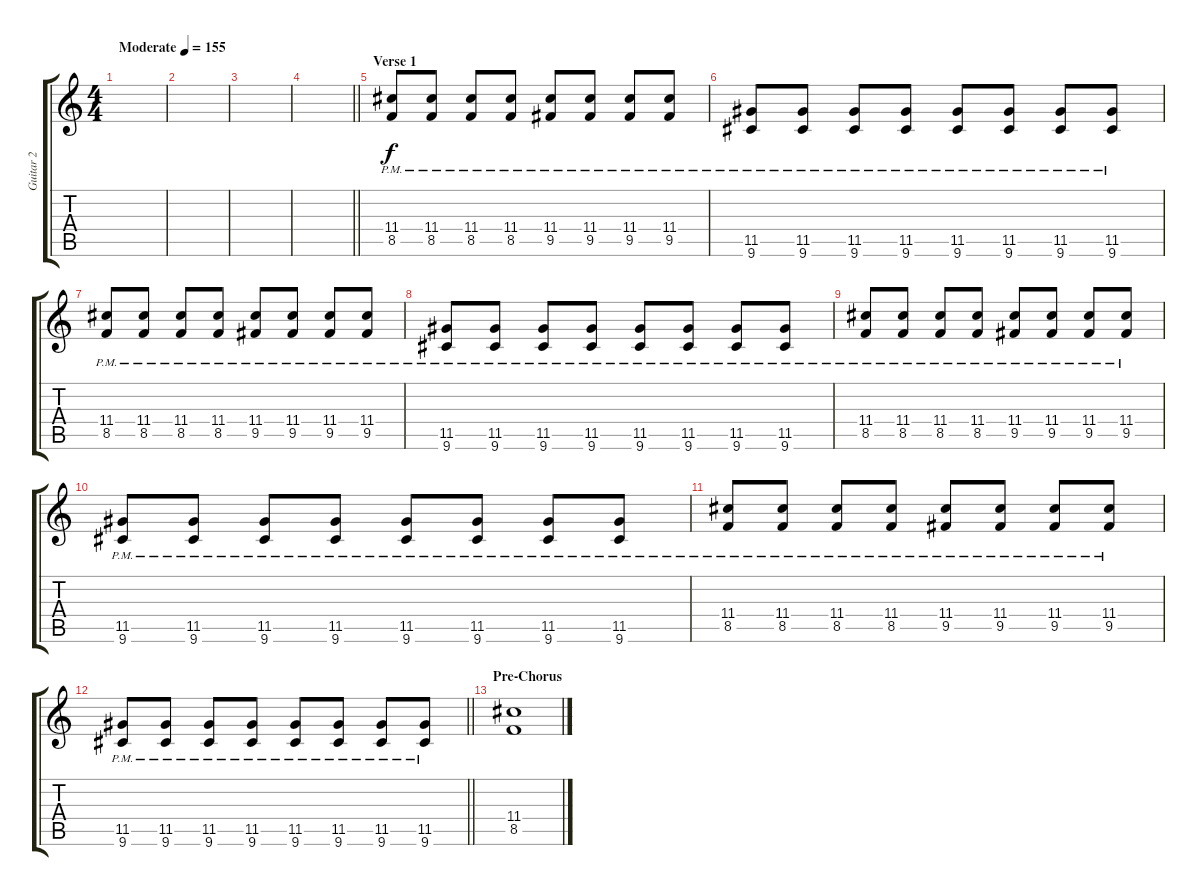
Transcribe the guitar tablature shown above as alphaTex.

\track ("Guitar 2" "Guitar 2") {instrument distortionguitar}
\staff {score tabs}
\tuning (E4 B3 G3 D3 A2 E2) {hide}
\ts (4 4)
\tempo (155 "Moderate")
\clef g2
\ks c
|
|
|
\barLineRight lightlight
|
\section ("" "Verse 1")
(11.4{pm} 8.5{pm}).8 (11.4{pm} 8.5{pm}).8 (11.4{pm} 8.5{pm}).8 (11.4{pm} 8.5{pm}).8 (11.4{pm} 9.5{pm}).8 (11.4{pm} 9.5{pm}).8 (11.4{pm} 9.5{pm}).8 (11.4{pm} 9.5{pm}).8 |
(11.5{pm} 9.6{pm}).8 (11.5{pm} 9.6{pm}).8 (11.5{pm} 9.6{pm}).8 (11.5{pm} 9.6{pm}).8 (11.5{pm} 9.6{pm}).8 (11.5{pm} 9.6{pm}).8 (11.5{pm} 9.6{pm}).8 (11.5{pm} 9.6{pm}).8 |
(11.4{pm} 8.5{pm}).8 (11.4{pm} 8.5{pm}).8 (11.4{pm} 8.5{pm}).8 (11.4{pm} 8.5{pm}).8 (11.4{pm} 9.5{pm}).8 (11.4{pm} 9.5{pm}).8 (11.4{pm} 9.5{pm}).8 (11.4{pm} 9.5{pm}).8 |
(11.5{pm} 9.6{pm}).8 (11.5{pm} 9.6{pm}).8 (11.5{pm} 9.6{pm}).8 (11.5{pm} 9.6{pm}).8 (11.5{pm} 9.6{pm}).8 (11.5{pm} 9.6{pm}).8 (11.5{pm} 9.6{pm}).8 (11.5{pm} 9.6{pm}).8 |
(11.4{pm} 8.5{pm}).8 (11.4{pm} 8.5{pm}).8 (11.4{pm} 8.5{pm}).8 (11.4{pm} 8.5{pm}).8 (11.4{pm} 9.5{pm}).8 (11.4{pm} 9.5{pm}).8 (11.4{pm} 9.5{pm}).8 (11.4{pm} 9.5{pm}).8 |
(11.5{pm} 9.6{pm}).8 (11.5{pm} 9.6{pm}).8 (11.5{pm} 9.6{pm}).8 (11.5{pm} 9.6{pm}).8 (11.5{pm} 9.6{pm}).8 (11.5{pm} 9.6{pm}).8 (11.5{pm} 9.6{pm}).8 (11.5{pm} 9.6{pm}).8 |
(11.4{pm} 8.5{pm}).8 (11.4{pm} 8.5{pm}).8 (11.4{pm} 8.5{pm}).8 (11.4{pm} 8.5{pm}).8 (11.4{pm} 9.5{pm}).8 (11.4{pm} 9.5{pm}).8 (11.4{pm} 9.5{pm}).8 (11.4{pm} 9.5{pm}).8 |
\barLineRight lightlight
(11.5{pm} 9.6{pm}).8 (11.5{pm} 9.6{pm}).8 (11.5{pm} 9.6{pm}).8 (11.5{pm} 9.6{pm}).8 (11.5{pm} 9.6{pm}).8 (11.5{pm} 9.6{pm}).8 (11.5{pm} 9.6{pm}).8 (11.5{pm} 9.6{pm}).8 |
\section ("" "Pre-Chorus")
(11.4 8.5).1
